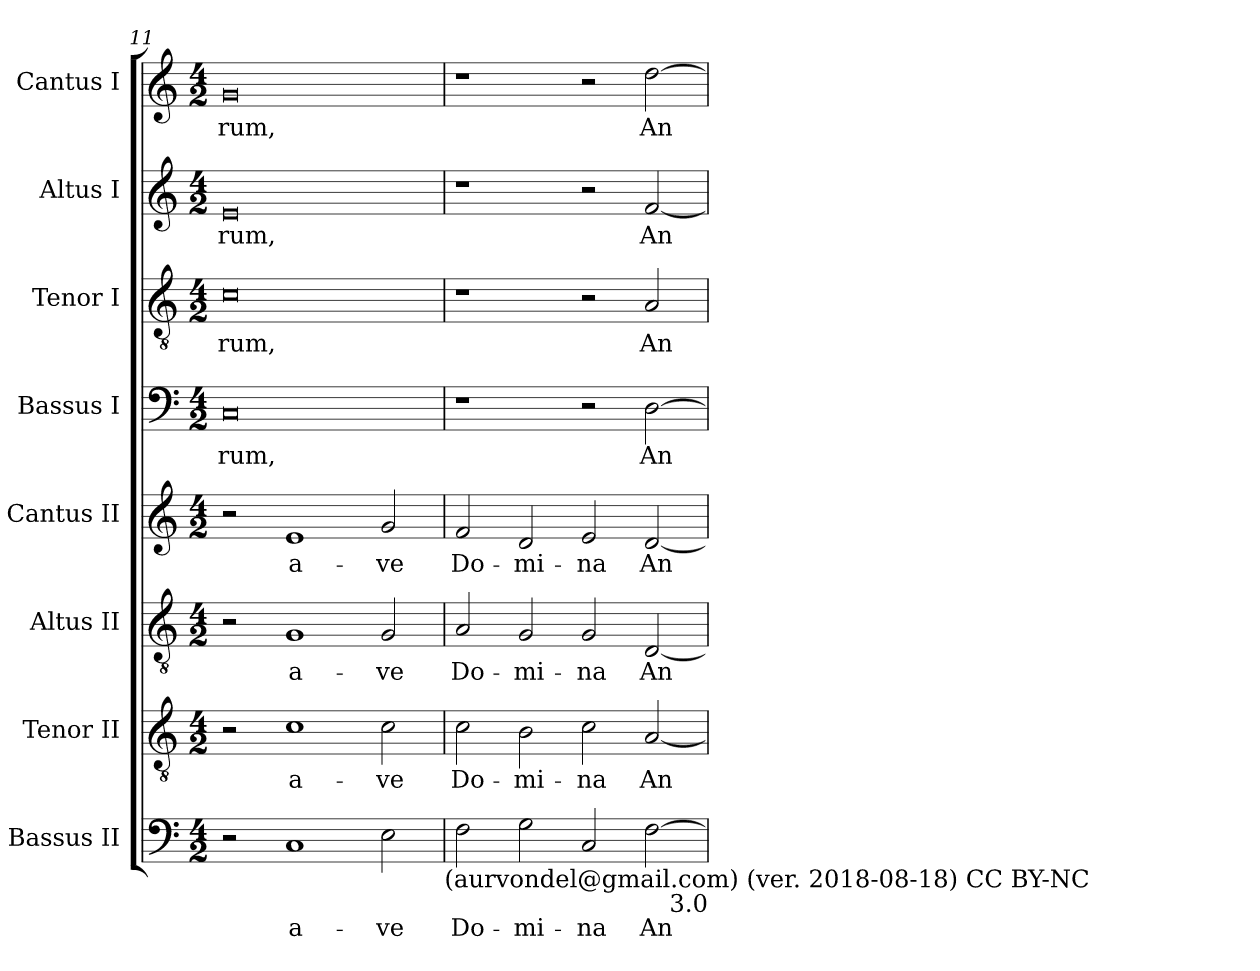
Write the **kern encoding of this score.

**kern	**text	**kern	**text	**kern	**text	**kern	**text	**kern	**text	**kern	**text	**kern	**text	**kern	**text
*part8	*part8	*part7	*part7	*part6	*part6	*part5	*part5	*part4	*part4	*part3	*part3	*part2	*part2	*part1	*part1
*staff8	*staff8	*staff7	*staff7	*staff6	*staff6	*staff5	*staff5	*staff4	*staff4	*staff3	*staff3	*staff2	*staff2	*staff1	*staff1
*I"Bassus II	*	*I"Tenor II	*	*I"Altus II	*	*I"Cantus II	*	*I"Bassus I	*	*I"Tenor I	*	*I"Altus I	*	*I"Cantus I	*
*clefF4	*	*clefGv2	*	*clefGv2	*	*clefG2	*	*clefF4	*	*clefGv2	*	*clefG2	*	*clefG2	*
*M4/2	*	*M4/2	*	*M4/2	*	*M4/2	*	*M4/2	*	*M4/2	*	*M4/2	*	*M4/2	*
=11	=11	=11	=11	=11	=11	=11	=11	=11	=11	=11	=11	=11	=11	=11	=11
!	!	!	!	!	!	!	!	!	!LO:LY:b:cj	!	!LO:LY:b:cj	!	!LO:LY:b:cj	!	!LO:LY:b:cj
2r	.	2r	.	2r	.	2r	.	0C	rum,	0c	-rum,	0e	rum,	0g	rum,
!	!LO:LY:b:cj	!	!LO:LY:b:cj	!	!LO:LY:b:cj	!	!LO:LY:b:cj	!	!	!	!	!	!	!	!
1C	a-	1c	a-	1G	a-	1e	a-	.	.	.	.	.	.	.	.
!	!LO:LY:b:cj	!	!LO:LY:b:cj	!	!LO:LY:b:cj	!	!LO:LY:b:cj	!	!	!	!	!	!	!	!
2E\	-ve	2c\	-ve	2G/	-ve	2g/	-ve	.	.	.	.	.	.	.	.
!LO:TX:b:t=(aurvondel@gmail.com) (ver. 2018-08-18) CC BY-NC	!	!	!	!	!	!	!	!	!	!	!	!	!	!	!
=12	=12	=12	=12	=12	=12	=12	=12	=12	=12	=12	=12	=12	=12	=12	=12
!	!LO:LY:b:cj	!	!LO:LY:b:cj	!	!LO:LY:b:cj	!	!LO:LY:b:cj	!	!	!	!	!	!	!	!
2F\	Do-	2c\	Do-	2A/	Do-	2f/	Do-	1r	.	1r	.	1r	.	1r	.
!	!LO:LY:b:cj	!	!LO:LY:b:cj	!	!LO:LY:b:cj	!	!LO:LY:b:cj	!	!	!	!	!	!	!	!
2G\	-mi-	2B\	-mi-	2G/	-mi-	2d/	-mi-	.	.	.	.	.	.	.	.
!	!LO:LY:b:cj	!	!LO:LY:b:cj	!	!LO:LY:b:cj	!	!LO:LY:b:cj	!	!	!	!	!	!	!	!
2C/	-na	2c\	-na	2G/	-na	2e/	-na	2r	.	2r	.	2r	.	2r	.
!	!LO:LY:b	!	!LO:LY:b	!	!LO:LY:b	!	!LO:LY:b	!	!LO:LY:b	!	!LO:LY:b:cj	!	!LO:LY:b	!	!LO:LY:b
[>2F\	An-	[<2A/	An-	[<2D/	An-	[<2d/	An-	[>2D\	An	2A/	An-	[<2f/	An	[>2dd\	An
!LO:TX:b:t=3.0	!	!	!	!	!	!	!	!	!	!	!	!	!	!	!
=	=	=	=	=	=	=	=	=	=	=	=	=	=	=	=
*-	*-	*-	*-	*-	*-	*-	*-	*-	*-	*-	*-	*-	*-	*-	*-
